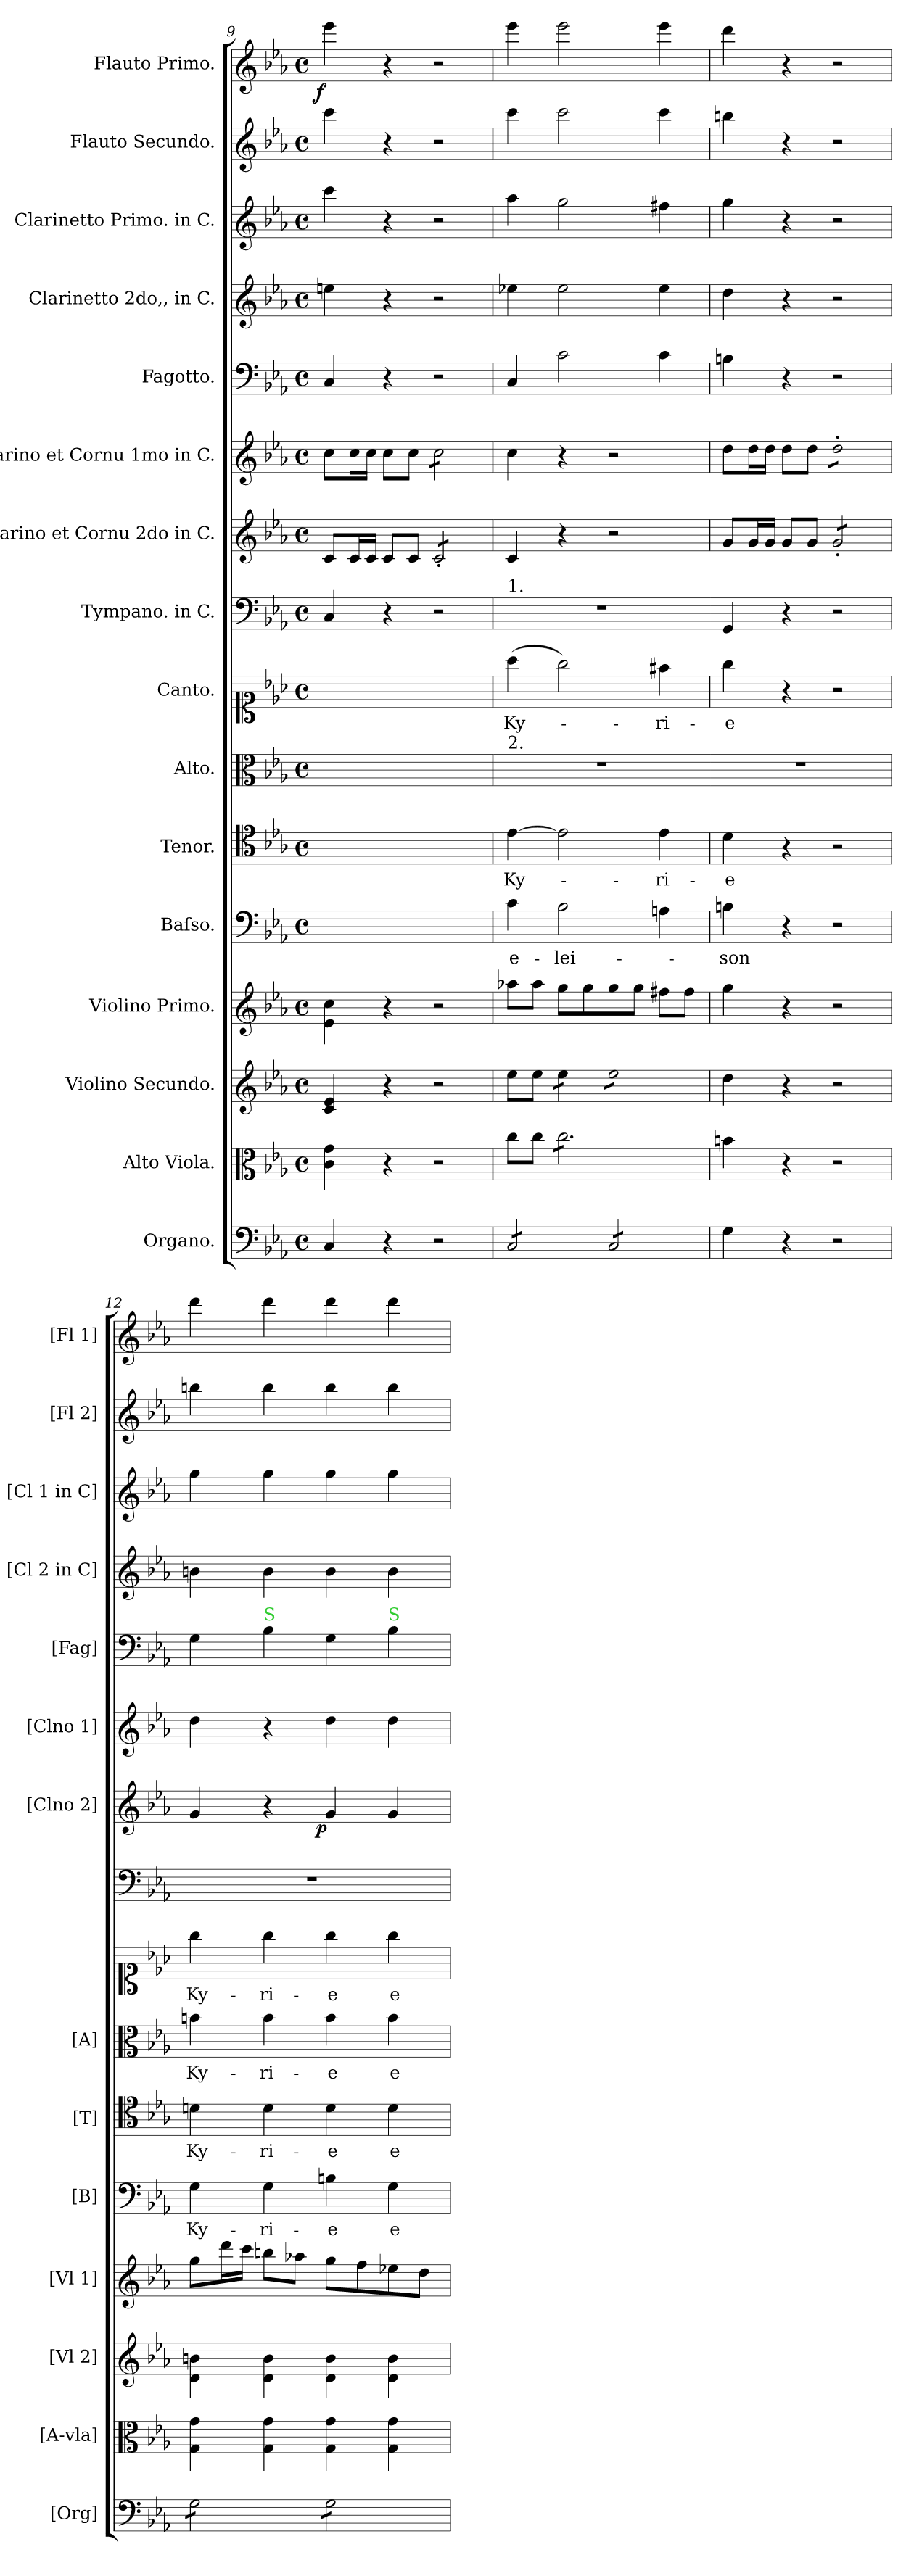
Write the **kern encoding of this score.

**kern	**dynam	**kern	**dynam	**kern	**dynam	**kern	**dynam	**kern	**text	**kern	**text	**kern	**text	**kern	**text	**kern	**kern	**dynam	**kern	**dynam	**kern	**dynam	**kern	**kern	**kern	**dynam	**kern	**dynam
*part16	*part16	*part15	*part15	*part14	*part14	*part13	*part13	*part12	*part12	*part11	*part11	*part10	*part10	*part9	*part9	*part8	*part7	*part7	*part6	*part6	*part5	*part5	*part4	*part3	*part2	*part2	*part1	*part1
*staff16	*staff16	*staff15	*staff15	*staff14	*staff14	*staff13	*staff13	*staff12	*staff12	*staff11	*staff11	*staff10	*staff10	*staff9	*staff9	*staff8	*staff7	*staff7	*staff6	*staff6	*staff5	*staff5	*staff4	*staff3	*staff2	*staff2	*staff1	*staff1
*I"Organo.	*	*I"Alto Viola.	*	*I"Violino Secundo.	*	*I"Violino Primo.	*	*I"Baſso.	*	*I"Tenor.	*	*I"Alto.	*	*I"Canto.	*	*I"Tympano. in C.	*I"Clarino et Cornu 2do in C.	*	*I"Clarino et Cornu 1mo in C.	*	*I"Fagotto.	*	*I"Clarinetto 2do,, in C.	*I"Clarinetto Primo. in C.	*I"Flauto Secundo.	*	*I"Flauto Primo.	*
*I'[Org]	*	*I'[A-vla]	*	*I'[Vl 2]	*	*I'[Vl 1]	*	*I'[B]	*	*I'[T]	*	*I'[A]	*	*	*	*	*I'[Clno 2]	*	*I'[Clno 1]	*	*I'[Fag]	*	*I'[Cl 2 in C]	*I'[Cl 1 in C]	*I'[Fl 2]	*	*I'[Fl 1]	*
*clefF4	*	*clefC3	*	*clefG2	*	*clefG2	*	*clefF4	*	*clefC4	*	*clefC3	*	*clefC1	*	*clefF4	*clefG2	*	*clefG2	*	*clefF4	*	*clefG2	*clefG2	*clefG2	*	*clefG2	*
*k[b-e-a-]	*	*k[b-e-a-]	*	*k[b-e-a-]	*	*k[b-e-a-]	*	*k[b-e-a-]	*	*k[b-e-a-]	*	*k[b-e-a-]	*	*k[b-e-a-]	*	*k[b-e-a-]	*k[b-e-a-]	*	*k[b-e-a-]	*	*k[b-e-a-]	*	*k[b-e-a-]	*k[b-e-a-]	*k[b-e-a-]	*	*k[b-e-a-]	*
*M4/4	*	*M4/4	*	*M4/4	*	*M4/4	*	*M4/4	*	*M4/4	*	*M4/4	*	*M4/4	*	*M4/4	*M4/4	*	*M4/4	*	*M4/4	*	*M4/4	*M4/4	*M4/4	*	*M4/4	*
*met(c)	*	*met(c)	*	*met(c)	*	*met(c)	*	*met(c)	*	*met(c)	*	*met(c)	*	*met(c)	*	*met(c)	*met(c)	*	*met(c)	*	*met(c)	*	*met(c)	*met(c)	*met(c)	*	*met(c)	*
=9	=9	=9	=9	=9	=9	=9	=9	=9	=9	=9	=9	=9	=9	=9	=9	=9	=9	=9	=9	=9	=9	=9	=9	=9	=9	=9	=9	=9
!	!LO:DY:a:rj	!	!LO:DY:b:rj	!	!LO:DY:b:rj	!	!LO:DY:b:rj	!	!	!	!	!	!	!	!	!	!	!	!	!	!	!LO:DY:b:rj	!	!	!	!LO:DY:b:rj	!	!LO:DY:b:rj
4C/	ffo	4c\ 4g\	fo	4c/ 4e-/	ffo	4e-\ 4cc\	fo	1ryy	.	1ryy	.	1ryy	.	1ryy	.	4C/	8c/L	.	8cc\L	.	4C/	fo	4een\	4ccc\	4ccc\	f&colon;	4eee-\	f
.	.	.	.	.	.	.	.	.	.	.	.	.	.	.	.	.	16c/L	.	16cc\L	.	.	.	.	.	.	.	.	.
.	.	.	.	.	.	.	.	.	.	.	.	.	.	.	.	.	16c/JJ	.	16cc\JJ	.	.	.	.	.	.	.	.	.
4r	.	4r	.	4r	.	4r	.	.	.	.	.	.	.	.	.	4r	8c/L	.	8cc\L	.	4r	.	4r	4r	4r	.	4r	.
.	.	.	.	.	.	.	.	.	.	.	.	.	.	.	.	.	8c/J	.	8cc\J	.	.	.	.	.	.	.	.	.
*	*	*	*	*	*	*	*	*	*	*	*	*	*	*	*	*	*tremolo	*	*	*	*	*	*	*	*	*	*	*
*	*	*	*	*	*	*	*	*	*	*	*	*	*	*	*	*	*	*	*tremolo	*	*	*	*	*	*	*	*	*
2r	.	2r	.	2r	.	2r	.	.	.	.	.	.	.	.	.	2r	8c'>/L	.	8cc\L	.	2r	.	2r	2r	2r	.	2r	.
.	.	.	.	.	.	.	.	.	.	.	.	.	.	.	.	.	8c'>/	.	8cc\	.	.	.	.	.	.	.	.	.
.	.	.	.	.	.	.	.	.	.	.	.	.	.	.	.	.	8c'>/	.	8cc\	.	.	.	.	.	.	.	.	.
.	.	.	.	.	.	.	.	.	.	.	.	.	.	.	.	.	8c'>/J	.	8cc\J	.	.	.	.	.	.	.	.	.
*	*	*	*	*	*	*	*	*	*	*	*	*	*	*	*	*	*	*	*Xtremolo	*	*	*	*	*	*	*	*	*
*	*	*	*	*	*	*	*	*	*	*	*	*	*	*	*	*	*Xtremolo	*	*	*	*	*	*	*	*	*	*	*
=10	=10	=10	=10	=10	=10	=10	=10	=10	=10	=10	=10	=10	=10	=10	=10	=10	=10	=10	=10	=10	=10	=10	=10	=10	=10	=10	=10	=10
!	!	!	!	!	!	!	!	!	!	!	!	!	!	!	!	!LO:TX:a:t=1.	!	!	!	!	!	!	!	!	!	!	!	!
!	!	!	!	!	!	!	!	!	!	!	!	!LO:TX:a:t=2.	!	!	!	!	!	!	!	!	!	!	!	!	!	!	!	!
!LO:TX:a:i:rj:t=Tutti	!	!	!	!	!	!	!	!	!	!	!	!	!	!	!	!	!	!	!	!	!	!	!	!	!	!	!	!
*tremolo	*	*	*	*	*	*	*	*	*	*	*	*	*	*	*	*	*	*	*	*	*	*	*	*	*	*	*	*
8C/L	.	8cc\L	.	8ee-\L	.	8aa-X\L	.	4c\	e-	[4e-\	Ky-	1r	.	(>4aa-\	Ky-	1r	4c/	.	4cc\	.	4C/	.	4ee-X\	4aa-\	4ccc\	.	4eee-\	.
8C/	.	8cc\J	.	8ee-\J	.	8aa-\J	.	.	.	.	.	.	.	.	.	.	.	.	.	.	.	.	.	.	.	.	.	.
*	*	*tremolo	*	*	*	*	*	*	*	*	*	*	*	*	*	*	*	*	*	*	*	*	*	*	*	*	*	*
*	*	*	*	*tremolo	*	*	*	*	*	*	*	*	*	*	*	*	*	*	*	*	*	*	*	*	*	*	*	*
8C/	.	8cc\L	.	8ee-\L	.	8gg\L	.	2B-\	lei-	2e-\]	.	.	.	2gg\)	.	.	4r	.	4r	.	2c\	.	2ee-\	2gg\	2ccc\	.	2eee-\	.
8C/J	.	8cc\	.	8ee-\J	.	8gg\	.	.	.	.	.	.	.	.	.	.	.	.	.	.	.	.	.	.	.	.	.	.
8C/L	.	8cc\	.	8ee-\L	.	8gg\	.	.	.	.	.	.	.	.	.	.	2r	.	2r	.	.	.	.	.	.	.	.	.
8C/	.	8cc\	.	8ee-\	.	8gg\J	.	.	.	.	.	.	.	.	.	.	.	.	.	.	.	.	.	.	.	.	.	.
8C/	.	8cc\	.	8ee-\	.	8ff#X\L	.	4An\	.	4e-\	-ri-	.	.	4ff#X\	-ri-	.	.	.	.	.	4c\	.	4ee-\	4ff#X\	4ccc\	.	4eee-\	.
8C/J	.	8cc\J	.	8ee-\J	.	8ff#\J	.	.	.	.	.	.	.	.	.	.	.	.	.	.	.	.	.	.	.	.	.	.
*	*	*	*	*Xtremolo	*	*	*	*	*	*	*	*	*	*	*	*	*	*	*	*	*	*	*	*	*	*	*	*
*	*	*Xtremolo	*	*	*	*	*	*	*	*	*	*	*	*	*	*	*	*	*	*	*	*	*	*	*	*	*	*
*Xtremolo	*	*	*	*	*	*	*	*	*	*	*	*	*	*	*	*	*	*	*	*	*	*	*	*	*	*	*	*
=11	=11	=11	=11	=11	=11	=11	=11	=11	=11	=11	=11	=11-	=11	=11	=11	=11	=11	=11	=11	=11	=11	=11	=11	=11	=11	=11	=11	=11
4G\	.	4bn\	.	4dd\	.	4gg\	.	4Bn\	-son	4d\	-e	1r	.	4gg\	-e	4GG/	8g/L	.	8dd\L	.	4Bn\	.	4dd\	4gg\	4bbn\	.	4ddd\	.
.	.	.	.	.	.	.	.	.	.	.	.	.	.	.	.	.	16g/L	.	16dd\L	.	.	.	.	.	.	.	.	.
.	.	.	.	.	.	.	.	.	.	.	.	.	.	.	.	.	16g/JJ	.	16dd\JJ	.	.	.	.	.	.	.	.	.
4r	.	4r	.	4r	.	4r	.	4r	.	4r	.	.	.	4r	.	4r	8g/L	.	8dd\L	.	4r	.	4r	4r	4r	.	4r	.
.	.	.	.	.	.	.	.	.	.	.	.	.	.	.	.	.	8g/J	.	8dd\J	.	.	.	.	.	.	.	.	.
*	*	*	*	*	*	*	*	*	*	*	*	*	*	*	*	*	*tremolo	*	*	*	*	*	*	*	*	*	*	*
*	*	*	*	*	*	*	*	*	*	*	*	*	*	*	*	*	*	*	*tremolo	*	*	*	*	*	*	*	*	*
2r	.	2r	.	2r	.	2r	.	2r	.	2r	.	.	.	2r	.	2r	8g'</L	.	8dd'>\L	.	2r	.	2r	2r	2r	.	2r	.
.	.	.	.	.	.	.	.	.	.	.	.	.	.	.	.	.	8g'</	.	8dd'>\	.	.	.	.	.	.	.	.	.
.	.	.	.	.	.	.	.	.	.	.	.	.	.	.	.	.	8g'</	.	8dd'>\	.	.	.	.	.	.	.	.	.
.	.	.	.	.	.	.	.	.	.	.	.	.	.	.	.	.	8g'</J	.	8dd'>\J	.	.	.	.	.	.	.	.	.
*	*	*	*	*	*	*	*	*	*	*	*	*	*	*	*	*	*	*	*Xtremolo	*	*	*	*	*	*	*	*	*
*	*	*	*	*	*	*	*	*	*	*	*	*	*	*	*	*	*Xtremolo	*	*	*	*	*	*	*	*	*	*	*
=12	=12	=12	=12	=12	=12	=12	=12	=12	=12	=12	=12	=12	=12	=12	=12	=12	=12	=12	=12	=12	=12	=12	=12	=12	=12	=12	=12	=12
*tremolo	*	*	*	*	*	*	*	*	*	*	*	*	*	*	*	*	*	*	*	*	*	*	*	*	*	*	*	*
8G\L	.	4G\ 4g\	.	4d\ 4bn\	.	8gg\L	.	4G\	Ky-	4dn\	Ky-	4bn\	Ky-	4gg\	Ky-	1r	4g/	.	4dd\	.	4G\	.	4bn\	4gg\	4bbn\	.	4ddd\	.
8G\	.	.	.	.	.	16ddd\L	.	.	.	.	.	.	.	.	.	.	.	.	.	.	.	.	.	.	.	.	.	.
.	.	.	.	.	.	16ccc\JJ	.	.	.	.	.	.	.	.	.	.	.	.	.	.	.	.	.	.	.	.	.	.
!	!	!	!	!	!	!	!	!	!	!	!	!	!	!	!	!	!	!	!	!	!LO:TX:a:color=limegreen:t=S	!	!	!	!	!	!	!
8G\	.	4G\ 4g\	.	4d\ 4b\	.	8bbn\L	.	4G\	-ri-	4d\	-ri-	4b\	-ri-	4gg\	-ri-	.	4r	.	4r	.	4B-\	.	4b\	4gg\	4bb\	.	4ddd\	.
8G\J	.	.	.	.	.	8aa-X\J	.	.	.	.	.	.	.	.	.	.	.	.	.	.	.	.	.	.	.	.	.	.
!	!	!	!	!	!	!	!	!	!	!	!	!	!	!	!	!	!	!LO:DY:b:rj	!	!LO:DY:b:rj	!	!	!	!	!	!	!	!
8G\L	.	4G\ 4g\	.	4d\ 4b\	.	8gg\L	.	4Bn\	-e	4d\	-e	4b\	-e	4gg\	-e	.	4g/	p	4dd\	p&colon;	4G\	.	4b\	4gg\	4bb\	.	4ddd\	.
8G\	.	.	.	.	.	8ff\	.	.	.	.	.	.	.	.	.	.	.	.	.	.	.	.	.	.	.	.	.	.
!	!	!	!	!	!	!	!	!	!	!	!	!	!	!	!	!	!	!	!	!	!LO:TX:a:color=limegreen:t=S	!	!	!	!	!	!	!
8G\	.	4G\ 4g\	.	4d\ 4b\	.	8ee-X\	.	4G\	e-	4d\	e-	4b\	e-	4gg\	e-	.	4g/	.	4dd\	.	4B-\	.	4b\	4gg\	4bb\	.	4ddd\	.
8G\J	.	.	.	.	.	8dd\J	.	.	.	.	.	.	.	.	.	.	.	.	.	.	.	.	.	.	.	.	.	.
*Xtremolo	*	*	*	*	*	*	*	*	*	*	*	*	*	*	*	*	*	*	*	*	*	*	*	*	*	*	*	*
=	=	=	=	=	=	=	=	=	=	=	=	=	=	=	=	=	=	=	=	=	=	=	=	=	=	=	=	=
*-	*-	*-	*-	*-	*-	*-	*-	*-	*-	*-	*-	*-	*-	*-	*-	*-	*-	*-	*-	*-	*-	*-	*-	*-	*-	*-	*-	*-
